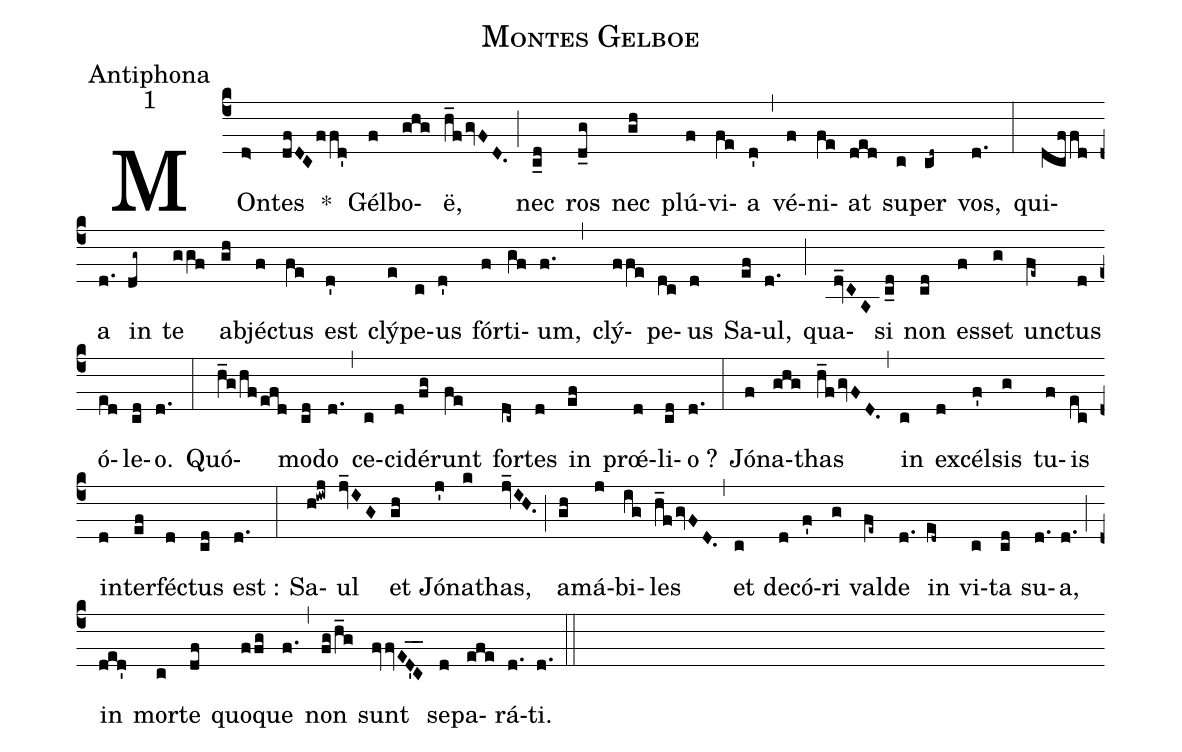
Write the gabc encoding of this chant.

name:Montes Gelboe;
office-part:Antiphona;
mode:1;
%%
(c4) MOn(d>)tes(dfDC/ffd') *() Gél(f)bo(ghg)ë,(h_f/gvFD.) (;) nec(c_d) ros(d_g) nec(gh) plú(f)vi(fe)a(d') (,) vé(f)ni(fe)at(ded) su(c)per(cd~) vos,(d.) (:) qui(dcffd)a(d.) in(dg~) te(ggf) ab(gh)jé(f)ctus(fe) est(d') clý(e)pe(c)us(d') fór(f)ti(gf)um,(f.) (,) clý(ffe)pe(dc)us(d) Sa(ef)ul,(d.) (;) qua(dv_CA)si(c_d) non(cd) es(f)set(g) un(fe~)ctus(d) ó(ed)le(cd)o.(d.) (:) Quó(h_g/hf/efd)mo(cd)do(d.) (,) ce(c)ci(d)dé(fg)runt(fe) for(dc~)tes(d) in(ef) prœ́(d)li(cd)o ?(d.) (:) Jó(f)na(ghg)thas(h_f/gvFD.) (,) in(c) ex(d)cél(f')sis(g) tu(f)is(ec) in(d)ter(ef)fé(d)ctus(cd) est :(d.) (:) Sa(h!iwj)ul(jv_IG) et(gh) Jó(j')na(k)thas,(jv_IH.) (;) a(gh)má(j)bi(ig)les(h_f/gvFD.) (,) et(c) de(d)có(f')ri(g) val(fe~)de(d.) in(ed~) vi(c)ta(cd) su(d.)a,(d.) (;) in(ded') mor(c)te(df) quo(ffg)que(f.) (,) non(fg/h_g) sunt(fvvED'C__) se(d)pa(efe)rá(d.)ti.(d.) (::)
